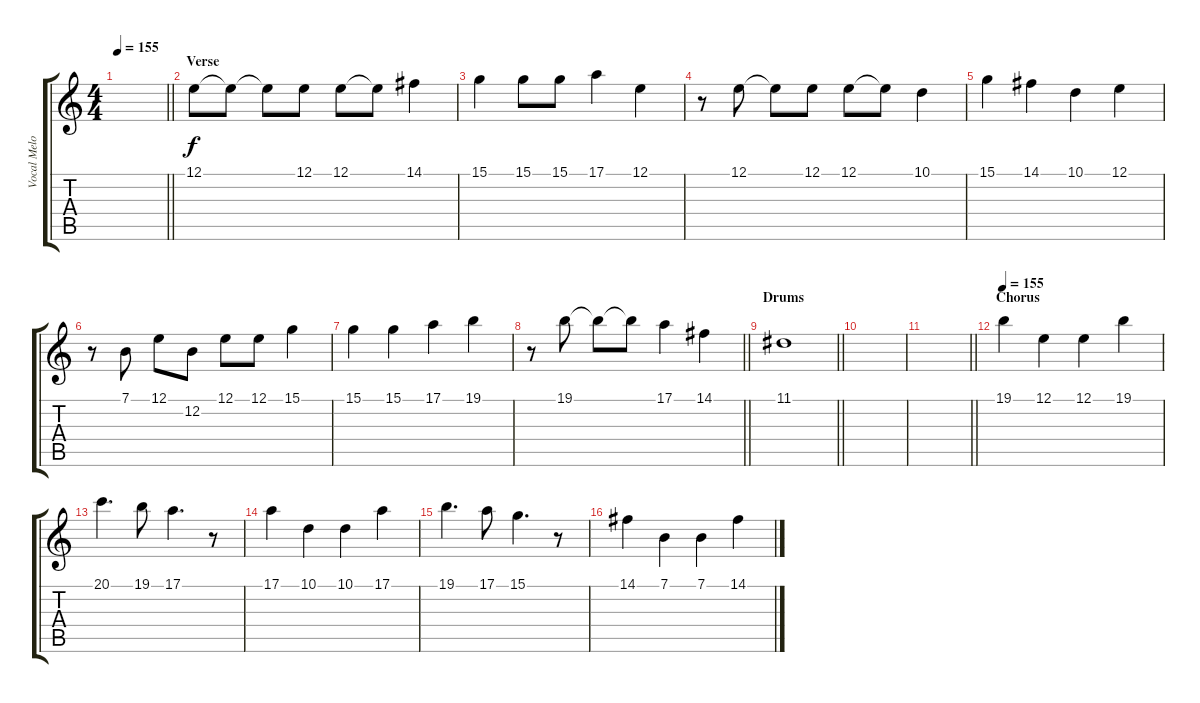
\track ("Vocal Melody" "Vocal Melo") {solo instrument clarinet}
\staff {score tabs}
\tuning (E4 B3 G3 D3 A2 E2) {hide}
\ts (4 4)
\tempo 155
\clef g2
\barLineRight lightlight
\ks c
|
\section ("" "Verse")
12.1.8 12.1{t}.8 12.1{t}.8 12.1.8 12.1.8 12.1{t}.8 14.1.4 |
15.1.4 15.1.8 15.1.8 17.1.4 12.1.4 |
r.8 12.1.8 12.1{t}.8 12.1.8 12.1.8 12.1{t}.8 10.1.4 |
15.1.4 14.1.4 10.1.4 12.1.4 |
r.8 7.1.8 12.1.8 12.2.8 12.1.8 12.1.8 15.1.4 |
15.1.4 15.1.4 17.1.4 19.1.4 |
\barLineRight lightlight
r.8 19.1.8 19.1{t}.8 19.1{t}.8 17.1.4 14.1.4 |
\section ("" "Drums ")
\barLineRight lightlight
11.1.1 |
|
\barLineRight lightlight
|
\section ("" "Chorus")
\tempo 155
19.1.4 12.1.4 12.1.4 19.1.4 |
20.1.4{d} 19.1.8 17.1.4{d} r.8 |
17.1.4 10.1.4 10.1.4 17.1.4 |
19.1.4{d} 17.1.8 15.1.4{d} r.8 |
14.1.4 7.1.4 7.1.4 14.1.4
